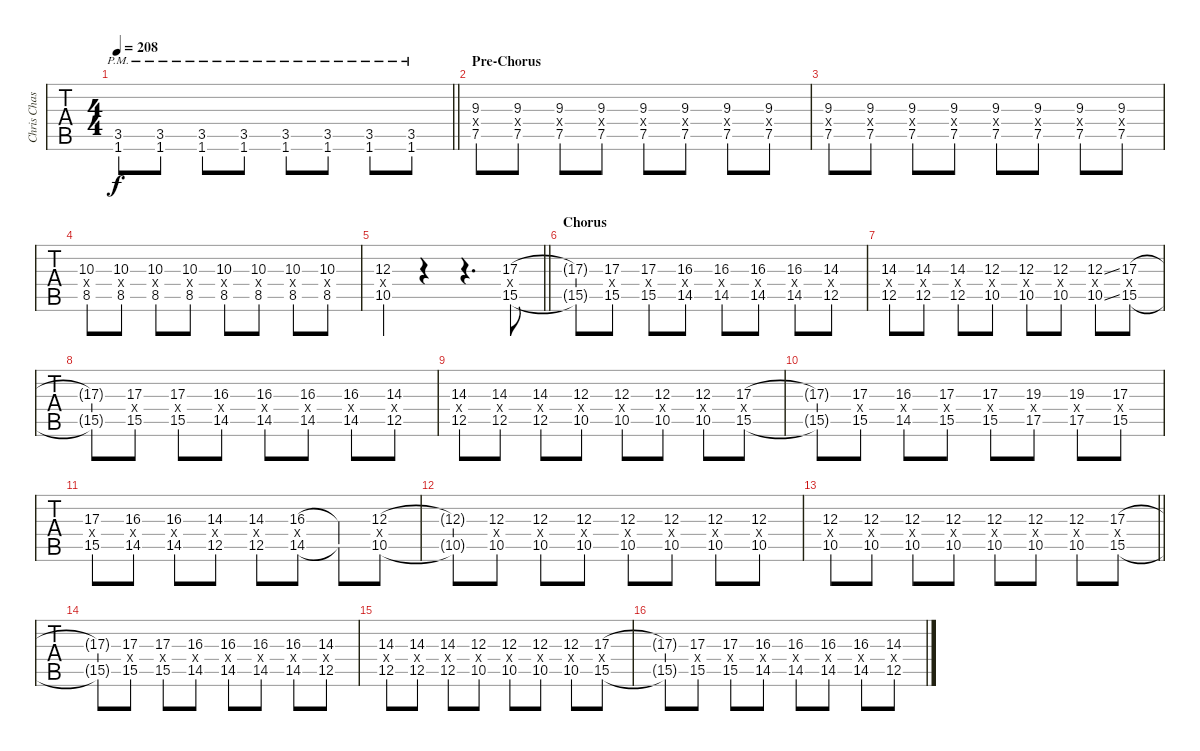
\track ("Chris Chasse - Guitar Two" "Chris Chas") {instrument distortionguitar}
\staff {tabs}
\tuning (Eb4 Bb3 Gb3 Db3 Ab2 Eb2) {hide}
\ts (4 4)
\tempo 208
\clef g2
\barLineRight lightlight
\ks c
(3.5{pm} 1.6{pm}).8{dy f} (3.5{pm} 1.6{pm}).8 (3.5{pm} 1.6{pm}).8 (3.5{pm} 1.6{pm}).8 (3.5{pm} 1.6{pm}).8 (3.5{pm} 1.6{pm}).8 (3.5{pm} 1.6{pm}).8 (3.5{pm} 1.6{pm}).8 |
\section ("" "Pre-Chorus")
(9.3 7.4{x} 7.5).8 (9.3 7.4{x} 7.5).8 (9.3 7.4{x} 7.5).8 (9.3 7.4{x} 7.5).8 (9.3 7.4{x} 7.5).8 (9.3 7.4{x} 7.5).8 (9.3 7.4{x} 7.5).8 (9.3 7.4{x} 7.5).8 |
(9.3 7.4{x} 7.5).8 (9.3 7.4{x} 7.5).8 (9.3 7.4{x} 7.5).8 (9.3 7.4{x} 7.5).8 (9.3 7.4{x} 7.5).8 (9.3 7.4{x} 7.5).8 (9.3 7.4{x} 7.5).8 (9.3 7.4{x} 7.5).8 |
(10.3 8.4{x} 8.5).8 (10.3 8.4{x} 8.5).8 (10.3 8.4{x} 8.5).8 (10.3 8.4{x} 8.5).8 (10.3 8.4{x} 8.5).8 (10.3 8.4{x} 8.5).8 (10.3 8.4{x} 8.5).8 (10.3 8.4{x} 8.5).8 |
\barLineRight lightlight
(12.3 10.4{x} 10.5).4 r.4 r.4{d} (17.3 15.4{x} 15.5).8 |
\section ("" "Chorus")
(17.3{t} 15.5{t}).8 (17.3 15.4{x} 15.5).8 (17.3 15.4{x} 15.5).8 (16.3 14.4{x} 14.5).8 (16.3 14.4{x} 14.5).8 (16.3 14.4{x} 14.5).8 (16.3 14.4{x} 14.5).8 (14.3 12.4{x} 12.5).8 |
(14.3 12.4{x} 12.5).8 (14.3 12.4{x} 12.5).8 (14.3 12.4{x} 12.5).8 (12.3 10.4{x} 10.5).8 (12.3 10.4{x} 10.5).8 (12.3 10.4{x} 10.5).8 (12.3{ss} 10.4{x} 10.5{ss}).8 (17.3 15.4{x} 15.5).8 |
(17.3{t} 15.5{t}).8 (17.3 15.4{x} 15.5).8 (17.3 15.4{x} 15.5).8 (16.3 14.4{x} 14.5).8 (16.3 14.4{x} 14.5).8 (16.3 14.4{x} 14.5).8 (16.3 14.4{x} 14.5).8 (14.3 12.4{x} 12.5).8 |
(14.3 12.4{x} 12.5).8 (14.3 12.4{x} 12.5).8 (14.3 12.4{x} 12.5).8 (12.3 10.4{x} 10.5).8 (12.3 10.4{x} 10.5).8 (12.3 10.4{x} 10.5).8 (12.3 10.4{x} 10.5).8 (17.3 15.4{x} 15.5).8 |
(17.3{t} 15.5{t}).8 (17.3 15.4{x} 15.5).8 (16.3 14.4{x} 14.5).8 (17.3 15.4{x} 15.5).8 (17.3 15.4{x} 15.5).8 (19.3 17.4{x} 17.5).8 (19.3 17.4{x} 17.5).8 (17.3 15.4{x} 15.5).8 |
(17.3 15.4{x} 15.5).8 (16.3 14.4{x} 14.5).8 (16.3 14.4{x} 14.5).8 (14.3 12.4{x} 12.5).8 (14.3 12.4{x} 12.5).8 (16.3 14.4{x} 14.5).8 (16.3{t} 14.5{t}).8 (12.3 10.4{x} 10.5).8 |
(12.3{t} 10.5{t}).8 (12.3 10.4{x} 10.5).8 (12.3 10.4{x} 10.5).8 (12.3 10.4{x} 10.5).8 (12.3 10.4{x} 10.5).8 (12.3 10.4{x} 10.5).8 (12.3 10.4{x} 10.5).8 (12.3 10.4{x} 10.5).8 |
\barLineRight lightlight
(12.3 10.4{x} 10.5).8 (12.3 10.4{x} 10.5).8 (12.3 10.4{x} 10.5).8 (12.3 10.4{x} 10.5).8 (12.3 10.4{x} 10.5).8 (12.3 10.4{x} 10.5).8 (12.3 10.4{x} 10.5).8 (17.3 15.4{x} 15.5).8 |
(17.3{t} 15.5{t}).8 (17.3 15.4{x} 15.5).8 (17.3 15.4{x} 15.5).8 (16.3 14.4{x} 14.5).8 (16.3 14.4{x} 14.5).8 (16.3 14.4{x} 14.5).8 (16.3 14.4{x} 14.5).8 (14.3 12.4{x} 12.5).8 |
(14.3 12.4{x} 12.5).8 (14.3 12.4{x} 12.5).8 (14.3 12.4{x} 12.5).8 (12.3 10.4{x} 10.5).8 (12.3 10.4{x} 10.5).8 (12.3 10.4{x} 10.5).8 (12.3 10.4{x} 10.5).8 (17.3 15.4{x} 15.5).8 |
(17.3{t} 15.5{t}).8 (17.3 15.4{x} 15.5).8 (17.3 15.4{x} 15.5).8 (16.3 14.4{x} 14.5).8 (16.3 14.4{x} 14.5).8 (16.3 14.4{x} 14.5).8 (16.3 14.4{x} 14.5).8 (14.3 12.4{x} 12.5).8
